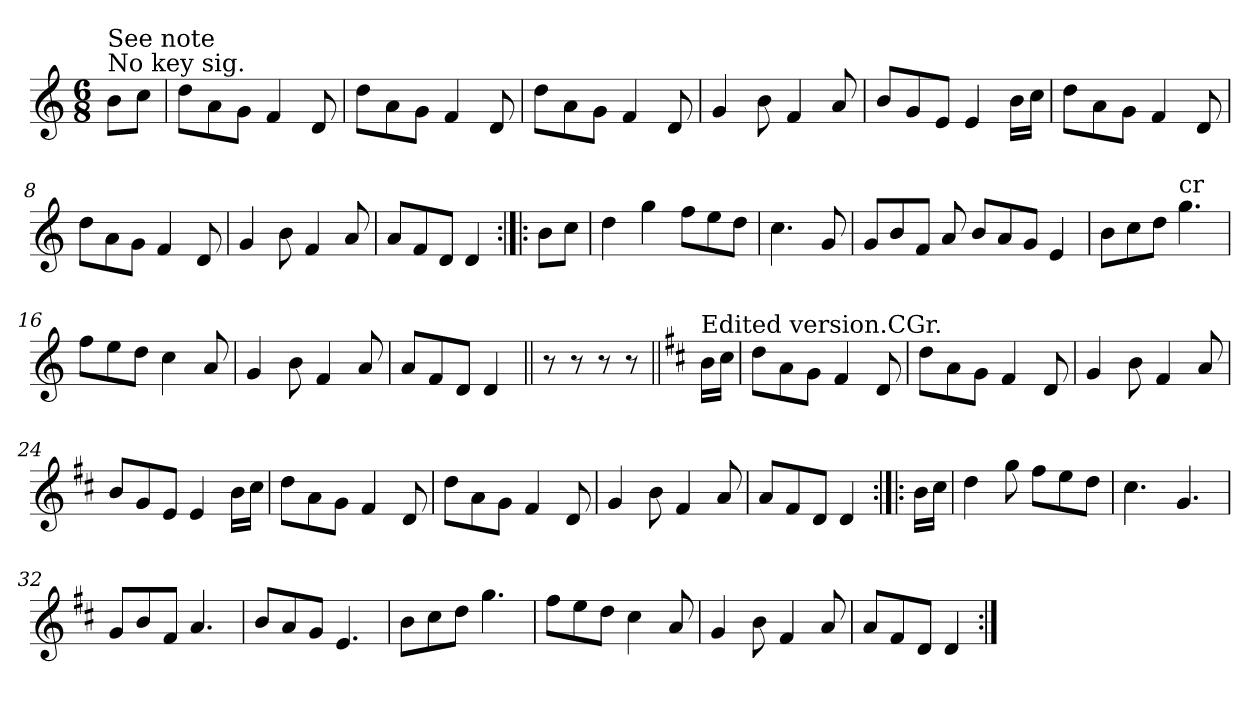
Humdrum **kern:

**kern
*part1
*staff1
*clefG2
*k[]
*M6/8
*MM180
=1
!LO:TX:a:t=No key sig.
!LO:TX:a:t=See note
8b\L
8cc\J
=2
8dd\L
8a\
8g\J
4f/
8d/
=3
8dd\L
8a\
8g\J
4f/
8d/
=4
8dd\L
8a\
8g\J
4f/
8d/
=5
4g/
8b\
4f/
8a/
!!LO:LB:g=z
=6
8b/L
8g/
8e/J
4e/
16b\LL
16cc\JJ
=7
8dd\L
8a\
8g\J
4f/
8d/
=8
8dd\L
8a\
8g\J
4f/
8d/
=9
4g/
8b\
4f/
8a/
!!LO:LB:g=z
=10
8a/L
8f/
8d/J
4d/
=11:|!|:
8b\L
8cc\J
=12
4dd\
4gg\
8ff\L
8ee\
8dd\J
=13
4.cc\
8g/
=14
8g/L
8b/
8f/J
8a/
8b/L
8a/
8g/J
4e/
!!LO:LB:g=z
=15
8b\L
8cc\
8dd\J
!LO:TX:a:t=cr
4.gg\
=16
8ff\L
8ee\
8dd\J
4cc\
8a/
=17
4g/
8b\
4f/
8a/
=18
8a/L
8f/
8d/J
4d/
!!LO:LB:g=z
=19||
8r
8r
8r
8r
!!LO:LB:g=z
=20||
*k[f#c#]
*D:
!LO:TX:a:t=Edited version.CGr.
16b\LL
16cc#\JJ
=21
8dd\L
8a\
8g\J
4f#/
8d/
=22
8dd\L
8a\
8g\J
4f#/
8d/
=23
4g/
8b\
4f#/
8a/
=24
8b/L
8g/
8e/J
4e/
16b\LL
16cc#\JJ
!!LO:LB:g=z
=25
8dd\L
8a\
8g\J
4f#/
8d/
=26
8dd\L
8a\
8g\J
4f#/
8d/
=27
4g/
8b\
4f#/
8a/
=28
8a/L
8f#/
8d/J
4d/
!!LO:LB:g=z
=29:|!|:
16b\LL
16cc#\JJ
=30
4dd\
8gg\
8ff#\L
8ee\
8dd\J
=31
4.cc#\
4.g/
=32
8g/L
8b/
8f#/J
4.a/
=33
8b/L
8a/
8g/J
4.e/
!!LO:LB:g=z
=34
8b\L
8cc#\
8dd\J
4.gg\
=35
8ff#\L
8ee\
8dd\J
4cc#\
8a/
=36
4g/
8b\
4f#/
8a/
=37
8a/L
8f#/
8d/J
4d/
=:|!
*-
